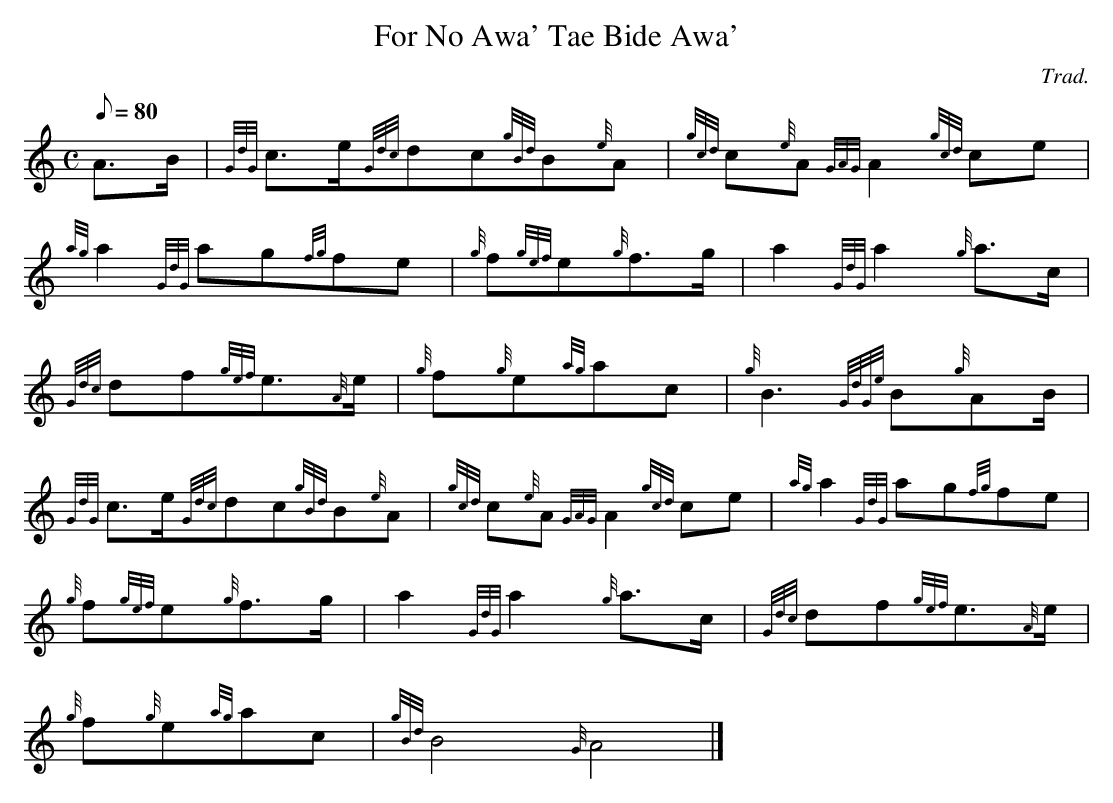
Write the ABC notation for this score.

X:1
T:For No Awa' Tae Bide Awa'
M:C
L:1/8
Q:80
C:Trad.
K:HP
A3/2B/2 | \
{GdG}c3/2e/2{Gdc}dc{gBd}B{e}A | \
{gcd}c{e}A{GAG}A2{gcd}ce |
{ag}a2{GdG}ag{fg}fe | \
{g}f{gef}e{g}f3/2g/2 | \
a2{GdG}a2{g}a3/2c/2 |
{Gdc}df{gef}e3/2{A}e/2 | \
{g}f{g}e{ag}ac | \
{g}B3{GdGe}B{g}AB/2 |
{GdG}c3/2e/2{Gdc}dc{gBd}B{e}A | \
{gcd}c{e}A{GAG}A2{gcd}ce | \
{ag}a2{GdG}ag{fg}fe |
{g}f{gef}e{g}f3/2g/2 | \
a2{GdG}a2{g}a3/2c/2 | \
{Gdc}df{gef}e3/2{A}e/2 |
{g}f{g}e{ag}ac | \
{gBd}B4{G}A4|]
